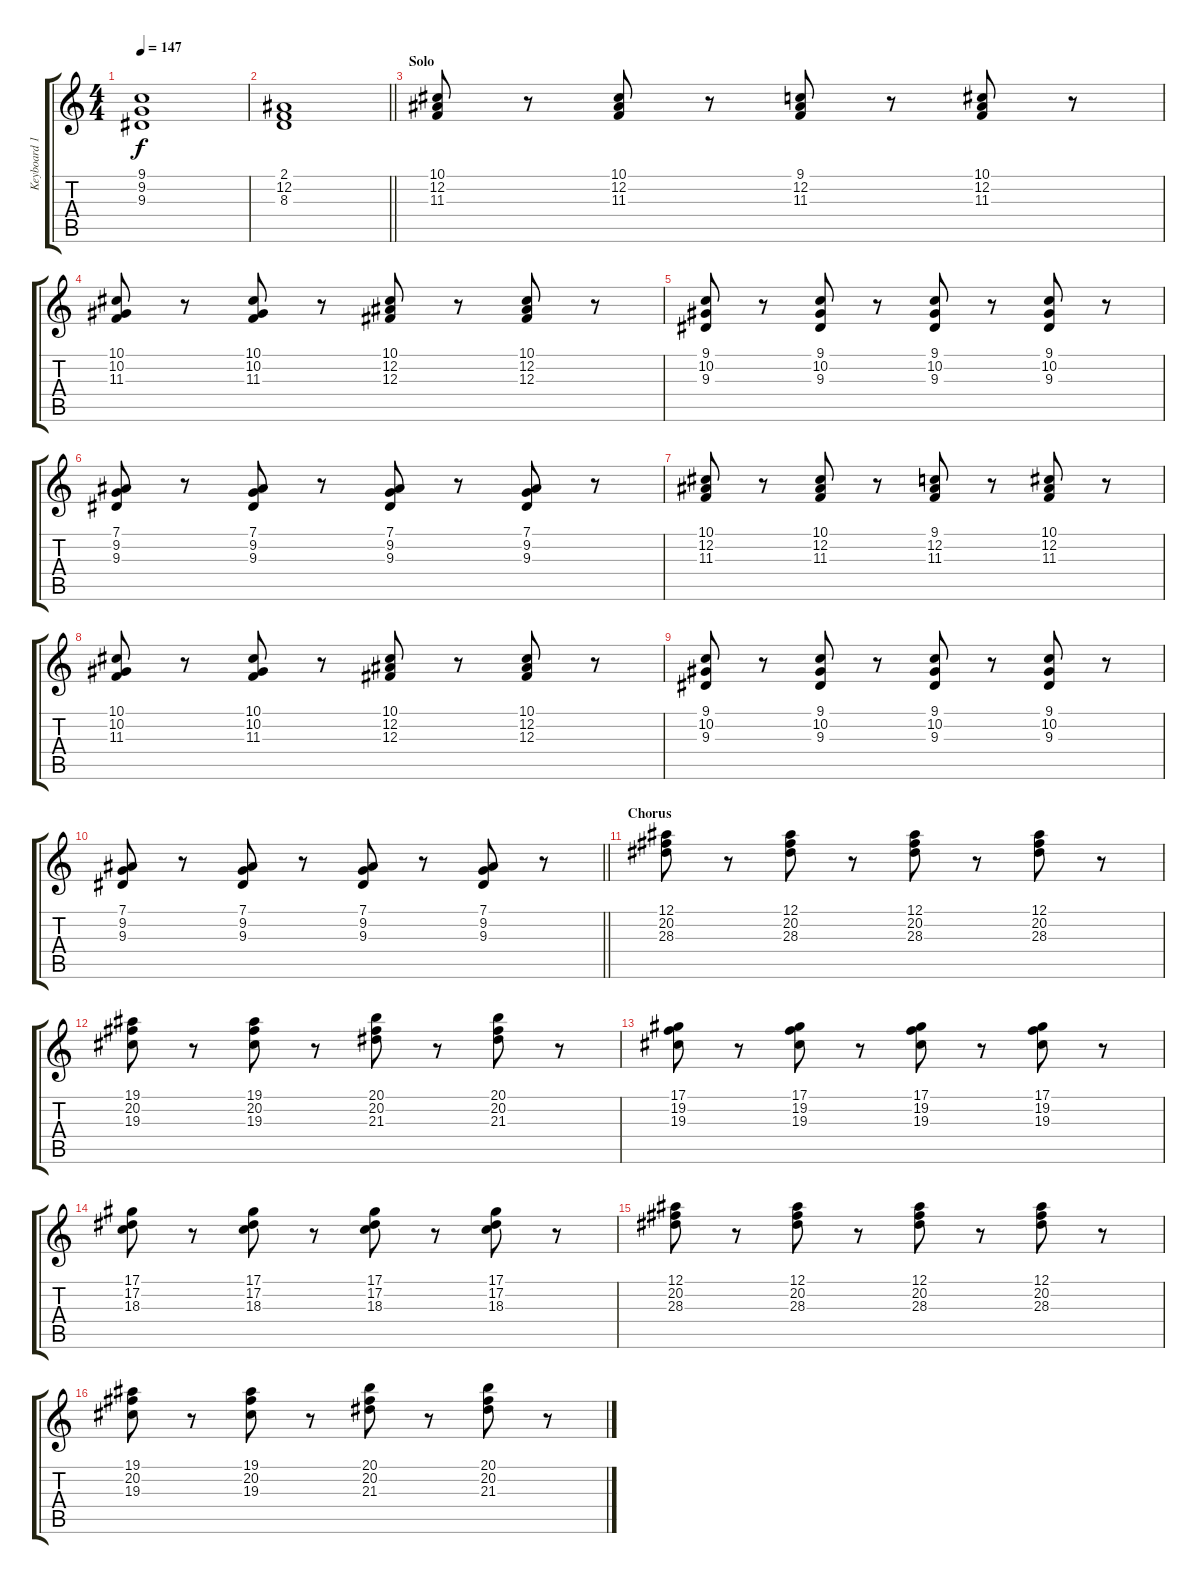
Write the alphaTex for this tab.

\track ("Keyboard 1" "Keyboard 1") {instrument choiraahs}
\staff {score tabs}
\tuning (Eb4 Bb3 Gb3 Db3 Ab2 Eb2) {hide}
\ts (4 4)
\tempo 147
\clef g2
\ks c
(9.1 9.2 9.3).1{dy f} |
\barLineRight lightlight
(2.1 12.2 8.3).1 |
\section ("" "Solo")
(10.1 12.2 11.3).8 r.8 (10.1 12.2 11.3).8 r.8 (9.1 12.2 11.3).8 r.8 (10.1 12.2 11.3).8 r.8 |
(10.1 10.2 11.3).8 r.8 (10.1 10.2 11.3).8 r.8 (10.1 12.2 12.3).8 r.8 (10.1 12.2 12.3).8 r.8 |
(9.1 10.2 9.3).8 r.8 (9.1 10.2 9.3).8 r.8 (9.1 10.2 9.3).8 r.8 (9.1 10.2 9.3).8 r.8 |
(7.1 9.2 9.3).8 r.8 (7.1 9.2 9.3).8 r.8 (7.1 9.2 9.3).8 r.8 (7.1 9.2 9.3).8 r.8 |
(10.1 12.2 11.3).8 r.8 (10.1 12.2 11.3).8 r.8 (9.1 12.2 11.3).8 r.8 (10.1 12.2 11.3).8 r.8 |
(10.1 10.2 11.3).8 r.8 (10.1 10.2 11.3).8 r.8 (10.1 12.2 12.3).8 r.8 (10.1 12.2 12.3).8 r.8 |
(9.1 10.2 9.3).8 r.8 (9.1 10.2 9.3).8 r.8 (9.1 10.2 9.3).8 r.8 (9.1 10.2 9.3).8 r.8 |
\barLineRight lightlight
(7.1 9.2 9.3).8 r.8 (7.1 9.2 9.3).8 r.8 (7.1 9.2 9.3).8 r.8 (7.1 9.2 9.3).8 r.8 |
\section ("" "Chorus")
(12.1 20.2 28.3).8{volume 11 instrument stringensemble1} r.8 (12.1 20.2 28.3).8 r.8 (12.1 20.2 28.3).8 r.8 (12.1 20.2 28.3).8 r.8 |
(19.1 20.2 19.3).8 r.8 (19.1 20.2 19.3).8 r.8 (20.1 20.2 21.3).8 r.8 (20.1 20.2 21.3).8 r.8 |
(17.1 19.2 19.3).8 r.8 (17.1 19.2 19.3).8 r.8 (17.1 19.2 19.3).8 r.8 (17.1 19.2 19.3).8 r.8 |
(17.1 17.2 18.3).8 r.8 (17.1 17.2 18.3).8 r.8 (17.1 17.2 18.3).8 r.8 (17.1 17.2 18.3).8 r.8 |
(12.1 20.2 28.3).8 r.8 (12.1 20.2 28.3).8 r.8 (12.1 20.2 28.3).8 r.8 (12.1 20.2 28.3).8 r.8 |
(19.1 20.2 19.3).8 r.8 (19.1 20.2 19.3).8 r.8 (20.1 20.2 21.3).8 r.8 (20.1 20.2 21.3).8 r.8
